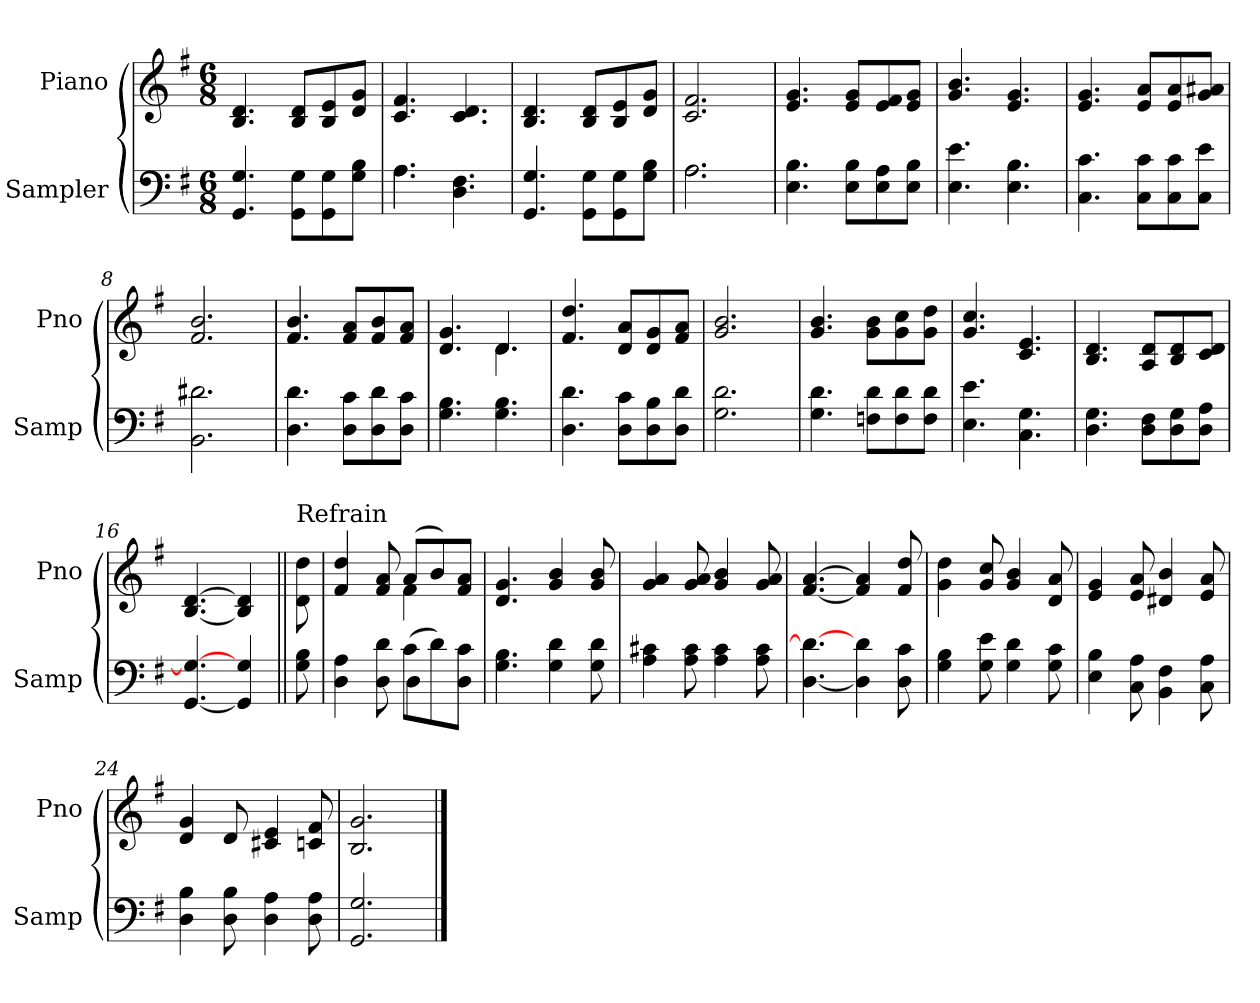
**kern	**kern
*part2	*part1
*staff2	*staff1
*I"Sampler	*I"Piano
*I'Samp	*I'Pno
*clefF4	*clefG2
*k[f#]	*k[f#]
*G:	*G:
*M6/8	*M6/8
=1	=1
4.GG 4.G	4.B 4.d
8GG\ 8G\L	8B/ 8d/L
8GG\ 8G\	8B/ 8e/
8G\ 8B\J	8d/ 8g/J
=2	=2
*^	*
4.A\	4.A	4.c 4.f#
4.D 4.F#	4.ryy	4.c 4.d
*v	*v	*
=3	=3
4.GG 4.G	4.B 4.d
8GG\ 8G\L	8B/ 8d/L
8GG\ 8G\	8B/ 8e/
8G\ 8B\J	8d/ 8g/J
=4	=4
*^	*
2.A\	2.A	2.c 2.f#
*v	*v	*
=5	=5
4.E 4.B	4.e 4.g
8E\ 8B\L	8e/ 8g/L
8E\ 8A\	8e/ 8f#/
8E\ 8B\J	8e/ 8g/J
=6	=6
4.E 4.e	4.g 4.b
4.E 4.B	4.e 4.g
=7	=7
4.C 4.c	4.e 4.g
8C\ 8c\L	8e/ 8a/L
8C\ 8c\	8e/ 8a/
8C\ 8e\J	8g/ 8a#X/J
=8	=8
2.BB 2.d#X	2.f# 2.b
=9	=9
4.D 4.d	4.f# 4.b
8D\ 8c\L	8f#/ 8a/L
8D\ 8d\	8f#/ 8b/
8D\ 8c\J	8f#/ 8a/J
=10	=10
*	*^
4.G 4.B	4.d 4.g	4.ryy
4.G 4.B	4.d/	4.d
*	*v	*v
=11	=11
4.D 4.d	4.f# 4.dd
8D\ 8c\L	8d/ 8a/L
8D\ 8B\	8d/ 8g/
8D\ 8d\J	8f#/ 8a/J
=12	=12
2.G 2.d	2.g 2.b
=13	=13
4.G 4.d	4.g 4.b
8Fn\ 8d\L	8g\ 8b\L
8F\ 8d\	8g\ 8cc\
8F\ 8d\J	8g\ 8dd\J
=14	=14
4.E 4.e	4.g 4.cc
4.C 4.G	4.c 4.e
=15	=15
4.D 4.G	4.B 4.d
8D\ 8F#\L	8A/ 8d/L
8D\ 8G\	8B/ 8d/
8D\ 8A\J	8c/ 8d/J
=16	=16
[4.GG 4.G_	[4.B [4.d
4GG] 4G	4B] 4d]
=17||	=17||
!	!LO:TX:t=Refrain
8G 8B	8d\ 8dd\
=18	=18
*^	*^
4D 4A	4.ryy	4f# 4dd	4.ryy
8D 8d	.	8f# 8a	.
(8c\L	4D	(8a/L	4f#
8d\)	.	8b/)	.
8D\ 8c\J	8ryy	8f#/ 8a/J	8ryy
*v	*v	*	*
*	*v	*v
=19	=19
4.G 4.B	4.d 4.g
4G 4d	4g 4b
8G 8d	8g 8b
=20	=20
4A 4c#X	4g 4a
8A 8c#	8g 8a
4A 4c#	4g 4b
8A 8c#	8g 8a
=21	=21
[4.D 4.d_	[4.f# [4.a
4D] 4d	4f#] 4a]
8D 8c	8f# 8dd
=22	=22
4G 4B	4g 4dd
8G 8e	8g 8cc
4G 4d	4g 4b
8G 8c	8d 8a
=23	=23
4E 4B	4e 4g
8C 8A	8e 8a
4BB 4F#	4d#X 4b
8C 8A	8e 8a
=24	=24
4D 4B	4d 4g
8D 8B	8d
4D 4A	4c#X 4e
8D 8A	8cn 8f#
=25	=25
2.GG 2.G	2.B 2.g
==	==
*-	*-
